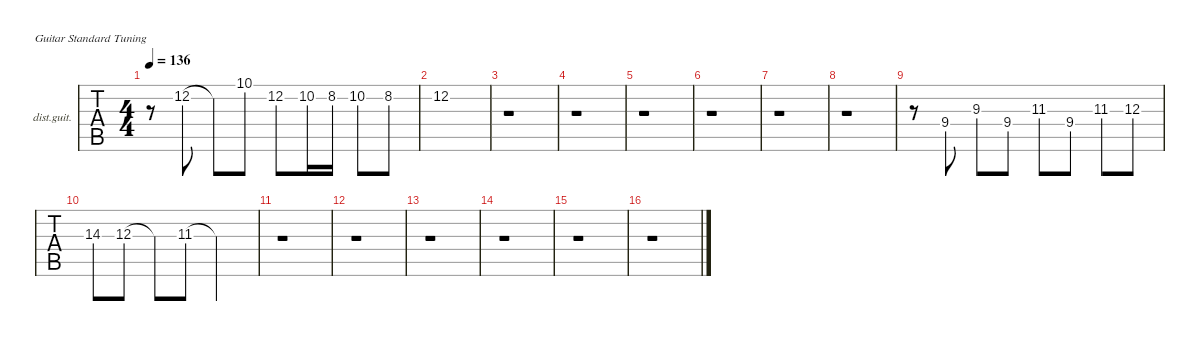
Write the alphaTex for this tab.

\defaultSystemsLayout 4
\hideDynamics
\bracketExtendMode nobrackets
\firstSystemTrackNameOrientation horizontal
\track ("Distortion Guitar" "dist.guit.") {instrument distortionguitar}
\staff {tabs}
\tuning (E4 B3 G3 D3 A2 E2)
\ts (4 4)
\tempo 136
\clef g2
\ks c
r.8{dy mf} 12.2.8 12.2{t}.8 10.1.8 12.2.8 10.2.16 8.2.16 10.2.8 8.2.8 |
12.2.1 |
r.1 |
r.1 |
r.1 |
r.1 |
r.1 |
r.1 |
r.8 9.4.8 9.3.8 9.4.8 11.3{acc #}.8 9.4.8 11.3{acc #}.8 12.3.8 |
14.3.8 12.3.8 12.3{t}.8 11.3{acc #}.8 11.3{t acc #}.2 |
r.1 |
r.1 |
r.1 |
r.1 |
r.1 |
r.1
